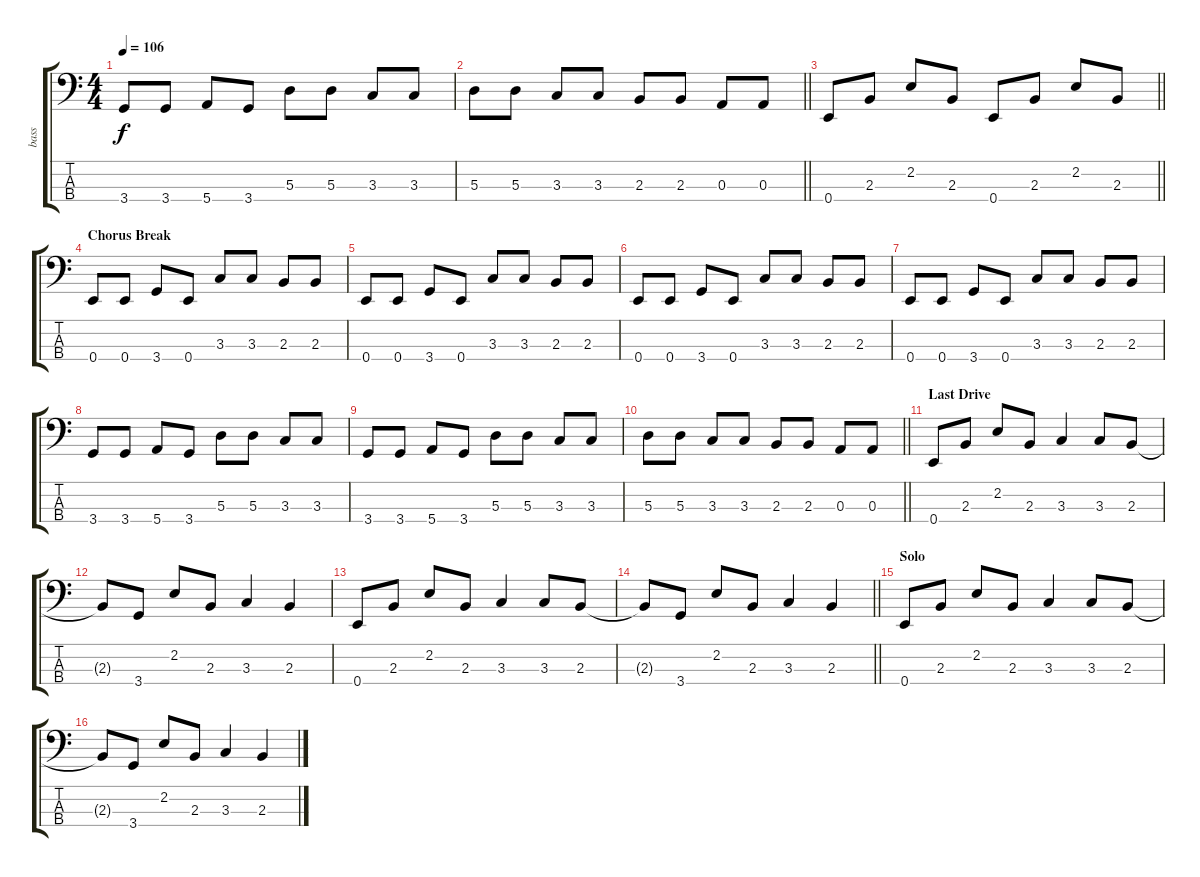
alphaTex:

\track ("bass" "bass") {instrument electricbassfinger}
\staff {score tabs}
\tuning (G2 D2 A1 E1) {hide}
\ts (4 4)
\tempo 106
\clef f4
\ks c
3.4.8{dy f} 3.4.8 5.4.8 3.4.8 5.3.8 5.3.8 3.3.8 3.3.8 |
\barLineRight lightlight
5.3.8 5.3.8 3.3.8 3.3.8 2.3.8 2.3.8 0.3.8 0.3.8 |
\barLineRight lightlight
0.4.8 2.3.8 2.2.8 2.3.8 0.4.8 2.3.8 2.2.8 2.3.8 |
\section ("" "Chorus Break")
0.4.8 0.4.8 3.4.8 0.4.8 3.3.8 3.3.8 2.3.8 2.3.8 |
0.4.8 0.4.8 3.4.8 0.4.8 3.3.8 3.3.8 2.3.8 2.3.8 |
0.4.8 0.4.8 3.4.8 0.4.8 3.3.8 3.3.8 2.3.8 2.3.8 |
0.4.8 0.4.8 3.4.8 0.4.8 3.3.8 3.3.8 2.3.8 2.3.8 |
3.4.8 3.4.8 5.4.8 3.4.8 5.3.8 5.3.8 3.3.8 3.3.8 |
3.4.8 3.4.8 5.4.8 3.4.8 5.3.8 5.3.8 3.3.8 3.3.8 |
\barLineRight lightlight
5.3.8 5.3.8 3.3.8 3.3.8 2.3.8 2.3.8 0.3.8 0.3.8 |
\section ("" "Last Drive")
0.4.8 2.3.8 2.2.8 2.3.8 3.3.4 3.3.8 2.3.8 |
2.3{t}.8 3.4.8 2.2.8 2.3.8 3.3.4 2.3.4 |
0.4.8 2.3.8 2.2.8 2.3.8 3.3.4 3.3.8 2.3.8 |
\barLineRight lightlight
2.3{t}.8 3.4.8 2.2.8 2.3.8 3.3.4 2.3.4 |
\section ("" "Solo")
0.4.8 2.3.8 2.2.8 2.3.8 3.3.4 3.3.8 2.3.8 |
2.3{t}.8 3.4.8 2.2.8 2.3.8 3.3.4 2.3.4
